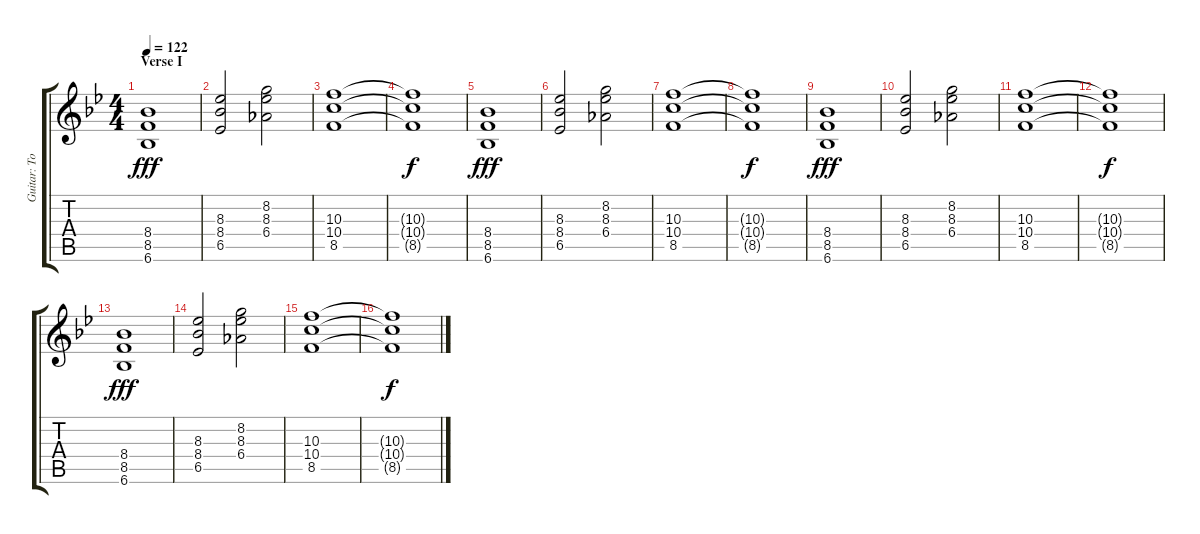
\track ("Guitar: Tony" "Guitar: To") {instrument overdrivenguitar}
\staff {score tabs}
\tuning (E4 B3 G3 D3 A2 E2) {hide}
\ts (4 4)
\section ("" "Verse I")
\tempo 122
\clef g2
\ks bb
(8.4 8.5 6.6).1{dy fff} |
(8.3 8.4 6.5).2 (8.2 8.3 6.4).2 |
(10.3 10.4 8.5).1 |
(10.3{t} 10.4{t} 8.5{t}).1{dy f} |
(8.4 8.5 6.6).1{dy fff} |
(8.3 8.4 6.5).2 (8.2 8.3 6.4).2 |
(10.3 10.4 8.5).1 |
(10.3{t} 10.4{t} 8.5{t}).1{dy f} |
(8.4 8.5 6.6).1{dy fff} |
(8.3 8.4 6.5).2 (8.2 8.3 6.4).2 |
(10.3 10.4 8.5).1 |
(10.3{t} 10.4{t} 8.5{t}).1{dy f} |
(8.4 8.5 6.6).1{dy fff} |
(8.3 8.4 6.5).2 (8.2 8.3 6.4).2 |
(10.3 10.4 8.5).1 |
(10.3{t} 10.4{t} 8.5{t}).1{dy f}
